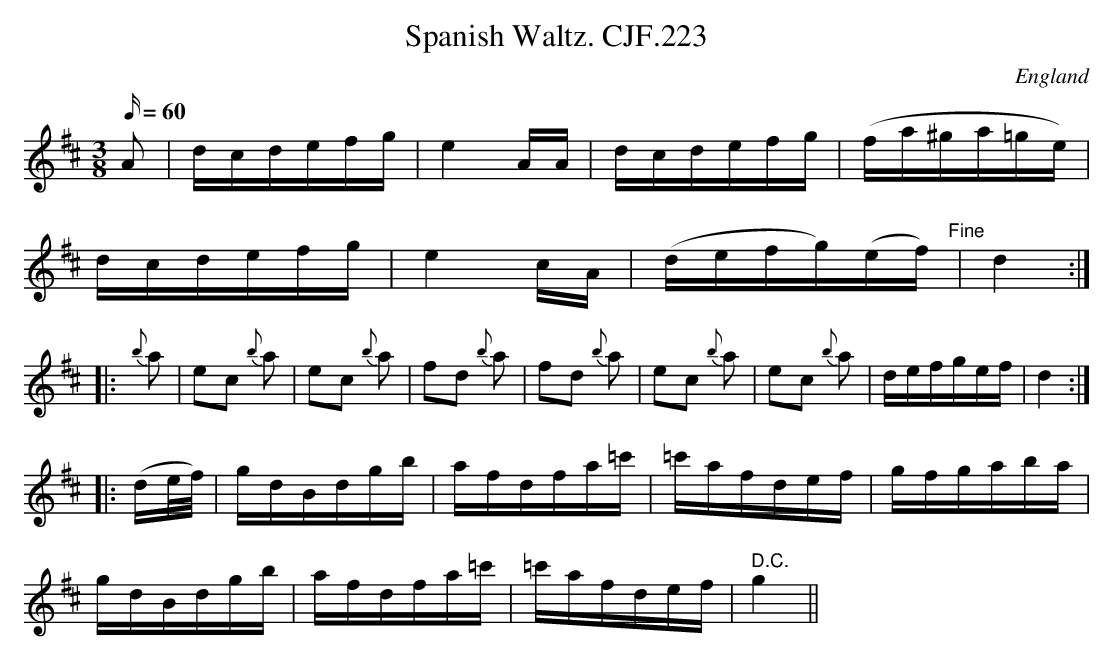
X:1
T:Spanish Waltz. CJF.223
M:3/8
L:1/16
Q:60
O:England
K:D
A2|dcdefg|e4AA|dcdefg|(fa^ga=ge)|!dcdefg|e4cA|\
(defg)(ef)"Fine"|d4:||:!
{b}a2|e2c2 {b}a2|e2c2 {b}a2|f2d2 {b}a2|f2d2 {b}a2|\
e2c2 {b}a2|e2c2 {b}a2|defgef|d4:||:!(de/f/)|
gdBdgb|afdfa=c'|=c'afdef|gfgaba|!gdBdgb|afdfa=c'|\
=c'afdef|" D.C."g4||
